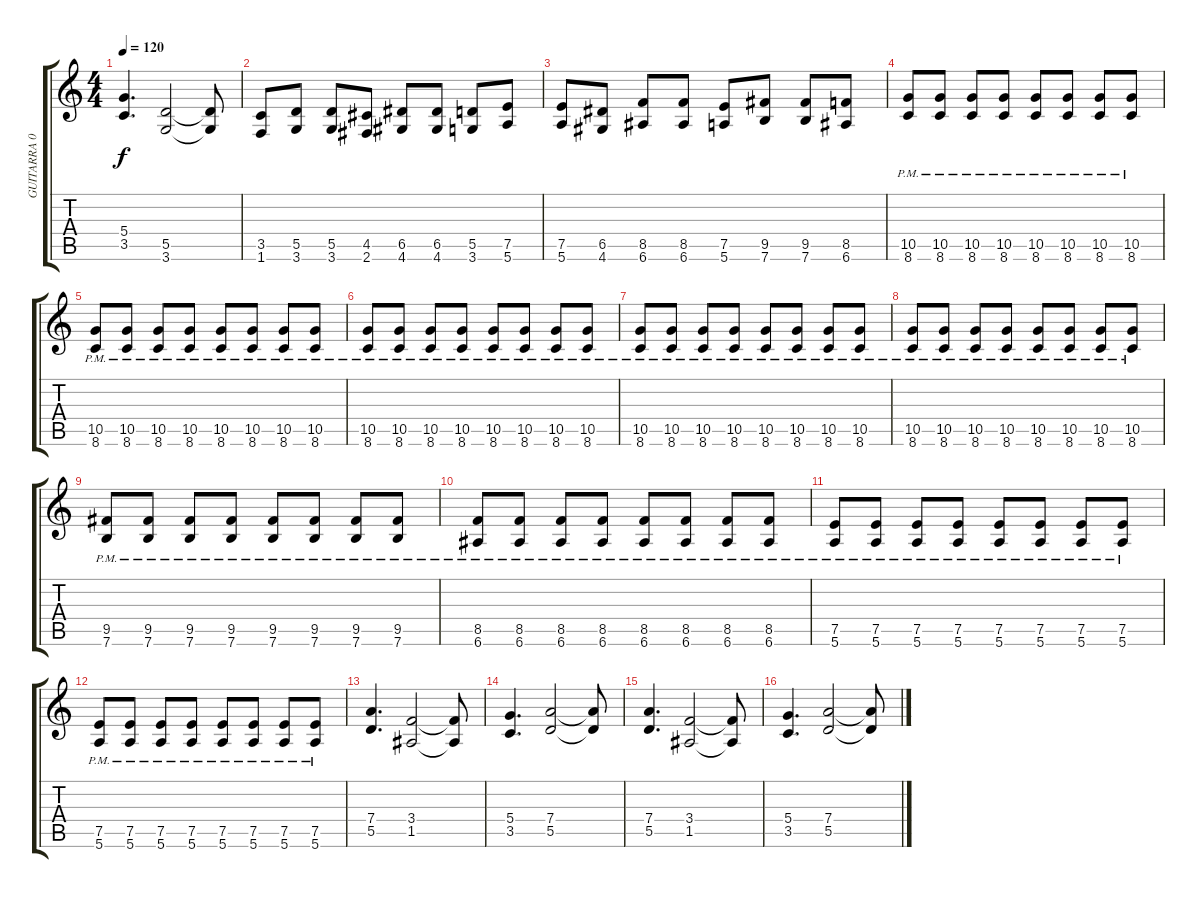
\track ("GUITARRA 01" "GUITARRA 0") {instrument overdrivenguitar}
\staff {score tabs}
\tuning (E4 B3 G3 D3 A2 E2) {hide}
\ts (4 4)
\tempo 120
\clef g2
\ks c
(5.4 3.5).4{d dy f} (5.5 3.6).2 (5.5{t} 3.6{t}).8 |
(3.5 1.6).8 (5.5 3.6).8 (5.5 3.6).8 (4.5 2.6).8 (6.5 4.6).8 (6.5 4.6).8 (5.5 3.6).8 (7.5 5.6).8 |
(7.5 5.6).8 (6.5 4.6).8 (8.5 6.6).8 (8.5 6.6).8 (7.5 5.6).8 (9.5 7.6).8 (9.5 7.6).8 (8.5 6.6).8 |
(10.5{pm} 8.6{pm}).8 (10.5{pm} 8.6{pm}).8 (10.5{pm} 8.6{pm}).8 (10.5{pm} 8.6{pm}).8 (10.5{pm} 8.6{pm}).8 (10.5{pm} 8.6{pm}).8 (10.5{pm} 8.6{pm}).8 (10.5{pm} 8.6{pm}).8 |
(10.5{pm} 8.6{pm}).8 (10.5{pm} 8.6{pm}).8 (10.5{pm} 8.6{pm}).8 (10.5{pm} 8.6{pm}).8 (10.5{pm} 8.6{pm}).8 (10.5{pm} 8.6{pm}).8 (10.5{pm} 8.6{pm}).8 (10.5{pm} 8.6{pm}).8 |
(10.5{pm} 8.6{pm}).8 (10.5{pm} 8.6{pm}).8 (10.5{pm} 8.6{pm}).8 (10.5{pm} 8.6{pm}).8 (10.5{pm} 8.6{pm}).8 (10.5{pm} 8.6{pm}).8 (10.5{pm} 8.6{pm}).8 (10.5{pm} 8.6{pm}).8 |
(10.5{pm} 8.6{pm}).8 (10.5{pm} 8.6{pm}).8 (10.5{pm} 8.6{pm}).8 (10.5{pm} 8.6{pm}).8 (10.5{pm} 8.6{pm}).8 (10.5{pm} 8.6{pm}).8 (10.5{pm} 8.6{pm}).8 (10.5{pm} 8.6{pm}).8 |
(10.5{pm} 8.6{pm}).8 (10.5{pm} 8.6{pm}).8 (10.5{pm} 8.6{pm}).8 (10.5{pm} 8.6{pm}).8 (10.5{pm} 8.6{pm}).8 (10.5{pm} 8.6{pm}).8 (10.5{pm} 8.6{pm}).8 (10.5{pm} 8.6{pm}).8 |
(9.5{pm} 7.6{pm}).8 (9.5{pm} 7.6{pm}).8 (9.5{pm} 7.6{pm}).8 (9.5{pm} 7.6{pm}).8 (9.5{pm} 7.6{pm}).8 (9.5{pm} 7.6{pm}).8 (9.5{pm} 7.6{pm}).8 (9.5{pm} 7.6{pm}).8 |
(8.5{pm} 6.6{pm}).8 (8.5{pm} 6.6{pm}).8 (8.5{pm} 6.6{pm}).8 (8.5{pm} 6.6{pm}).8 (8.5{pm} 6.6{pm}).8 (8.5{pm} 6.6{pm}).8 (8.5{pm} 6.6{pm}).8 (8.5{pm} 6.6{pm}).8 |
(7.5{pm} 5.6{pm}).8 (7.5{pm} 5.6{pm}).8 (7.5{pm} 5.6{pm}).8 (7.5{pm} 5.6{pm}).8 (7.5{pm} 5.6{pm}).8 (7.5{pm} 5.6{pm}).8 (7.5{pm} 5.6{pm}).8 (7.5{pm} 5.6{pm}).8 |
(7.5{pm} 5.6{pm}).8 (7.5{pm} 5.6{pm}).8 (7.5{pm} 5.6{pm}).8 (7.5{pm} 5.6{pm}).8 (7.5{pm} 5.6{pm}).8 (7.5{pm} 5.6{pm}).8 (7.5{pm} 5.6{pm}).8 (7.5{pm} 5.6{pm}).8 |
(7.4 5.5).4{d} (3.4 1.5).2 (3.4{t} 1.5{t}).8 |
(5.4 3.5).4{d} (7.4 5.5).2 (7.4{t} 5.5{t}).8 |
(7.4 5.5).4{d} (3.4 1.5).2 (3.4{t} 1.5{t}).8 |
(5.4 3.5).4{d} (7.4 5.5).2 (7.4{t} 5.5{t}).8
